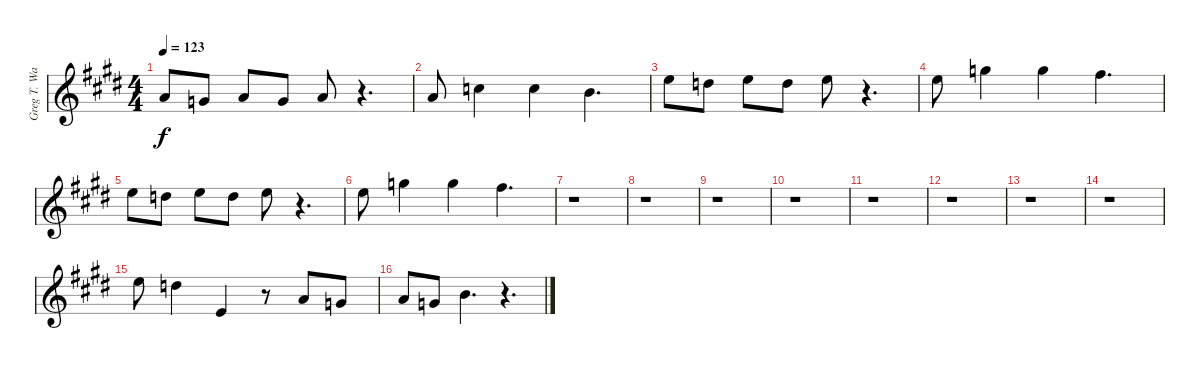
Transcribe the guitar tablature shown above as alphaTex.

\track ("Greg T. Walker Vocals" "Greg T. Wa") {instrument contrabass}
\staff {score}
\tuning (E4 B3 G3 D3 A2 E2) {hide}
\ts (4 4)
\tempo 123
\clef g2
\ks e
7.4.8{dy f} 5.4.8 7.4.8 5.4.8 7.4.8 r.4{d} |
7.4.8 5.3.4 5.3.4 4.3.4{d} |
9.3.8 7.3.8 9.3.8 7.3.8 9.3.8 r.4{d} |
9.3.8 8.2.4 8.2.4 7.2.4{d} |
9.3.8 7.3.8 9.3.8 7.3.8 9.3.8 r.4{d} |
9.3.8 8.2.4 8.2.4 7.2.4{d} |
r.1 |
r.1 |
r.1 |
r.1 |
r.1 |
r.1 |
r.1 |
r.1 |
0.1.8 3.2.4 2.4.4 r.8 2.3.8 0.3.8 |
2.3.8 0.3.8 4.3.4{d} r.4{d}
